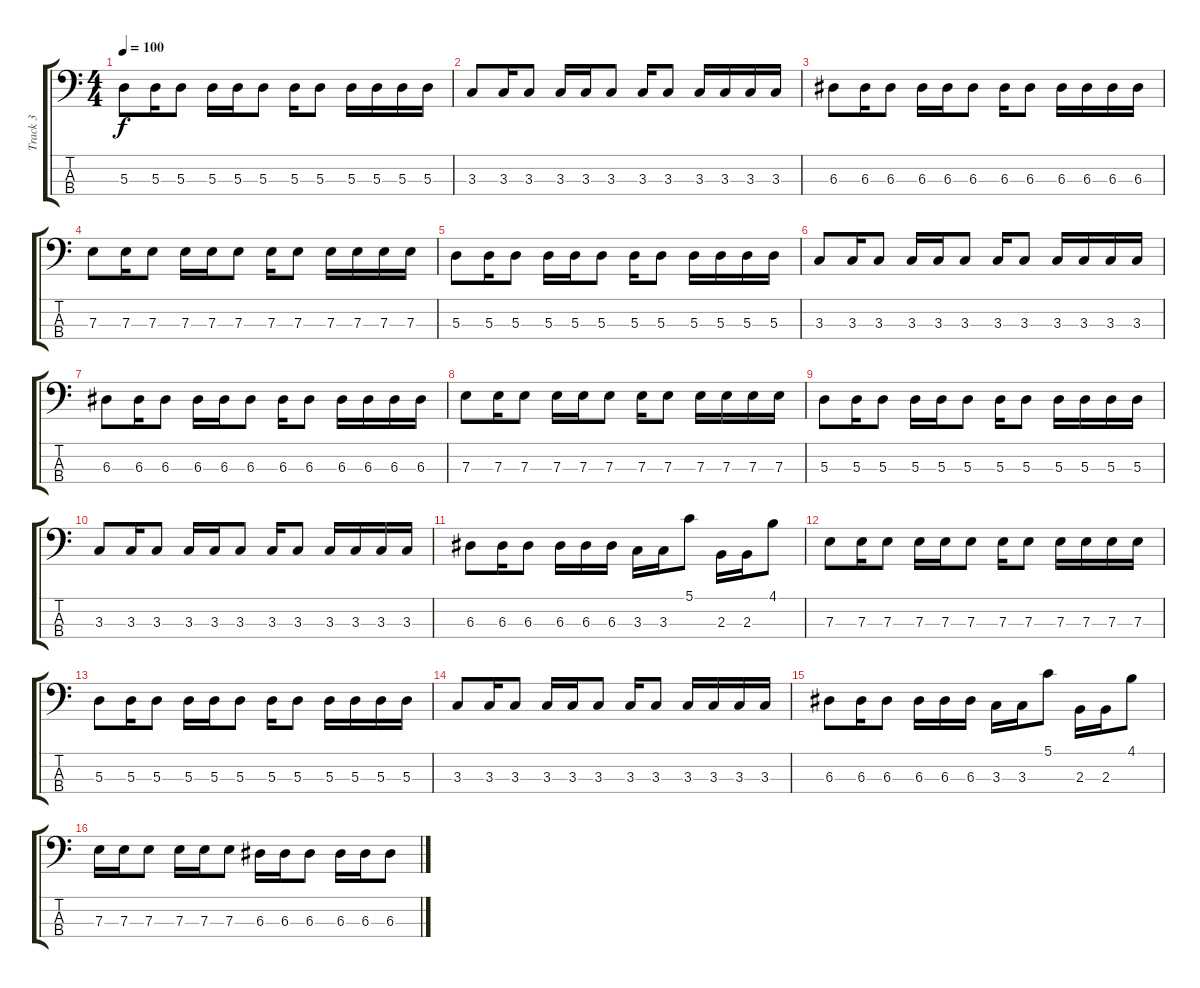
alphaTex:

\track ("Track 3" "Track 3") {instrument electricbasspick}
\staff {score tabs}
\tuning (G2 D2 A1 E1) {hide}
\ts (4 4)
\tempo 100
\clef f4
\ks c
5.3.8{dy f} 5.3.16 5.3.8 5.3.16 5.3.16 5.3.8 5.3.16 5.3.8 5.3.16 5.3.16 5.3.16 5.3.16 |
3.3.8 3.3.16 3.3.8 3.3.16 3.3.16 3.3.8 3.3.16 3.3.8 3.3.16 3.3.16 3.3.16 3.3.16 |
6.3.8 6.3.16 6.3.8 6.3.16 6.3.16 6.3.8 6.3.16 6.3.8 6.3.16 6.3.16 6.3.16 6.3.16 |
7.3.8 7.3.16 7.3.8 7.3.16 7.3.16 7.3.8 7.3.16 7.3.8 7.3.16 7.3.16 7.3.16 7.3.16 |
5.3.8 5.3.16 5.3.8 5.3.16 5.3.16 5.3.8 5.3.16 5.3.8 5.3.16 5.3.16 5.3.16 5.3.16 |
3.3.8 3.3.16 3.3.8 3.3.16 3.3.16 3.3.8 3.3.16 3.3.8 3.3.16 3.3.16 3.3.16 3.3.16 |
6.3.8 6.3.16 6.3.8 6.3.16 6.3.16 6.3.8 6.3.16 6.3.8 6.3.16 6.3.16 6.3.16 6.3.16 |
7.3.8 7.3.16 7.3.8 7.3.16 7.3.16 7.3.8 7.3.16 7.3.8 7.3.16 7.3.16 7.3.16 7.3.16 |
5.3.8 5.3.16 5.3.8 5.3.16 5.3.16 5.3.8 5.3.16 5.3.8 5.3.16 5.3.16 5.3.16 5.3.16 |
3.3.8 3.3.16 3.3.8 3.3.16 3.3.16 3.3.8 3.3.16 3.3.8 3.3.16 3.3.16 3.3.16 3.3.16 |
6.3.8 6.3.16 6.3.8 6.3.16 6.3.16 6.3.16 3.3.16 3.3.16 5.1.8 2.3.16 2.3.16 4.1.8 |
7.3.8 7.3.16 7.3.8 7.3.16 7.3.16 7.3.8 7.3.16 7.3.8 7.3.16 7.3.16 7.3.16 7.3.16 |
5.3.8 5.3.16 5.3.8 5.3.16 5.3.16 5.3.8 5.3.16 5.3.8 5.3.16 5.3.16 5.3.16 5.3.16 |
3.3.8 3.3.16 3.3.8 3.3.16 3.3.16 3.3.8 3.3.16 3.3.8 3.3.16 3.3.16 3.3.16 3.3.16 |
6.3.8 6.3.16 6.3.8 6.3.16 6.3.16 6.3.16 3.3.16 3.3.16 5.1.8 2.3.16 2.3.16 4.1.8 |
7.3.16 7.3.16 7.3.8 7.3.16 7.3.16 7.3.8 6.3.16 6.3.16 6.3.8 6.3.16 6.3.16 6.3.8
